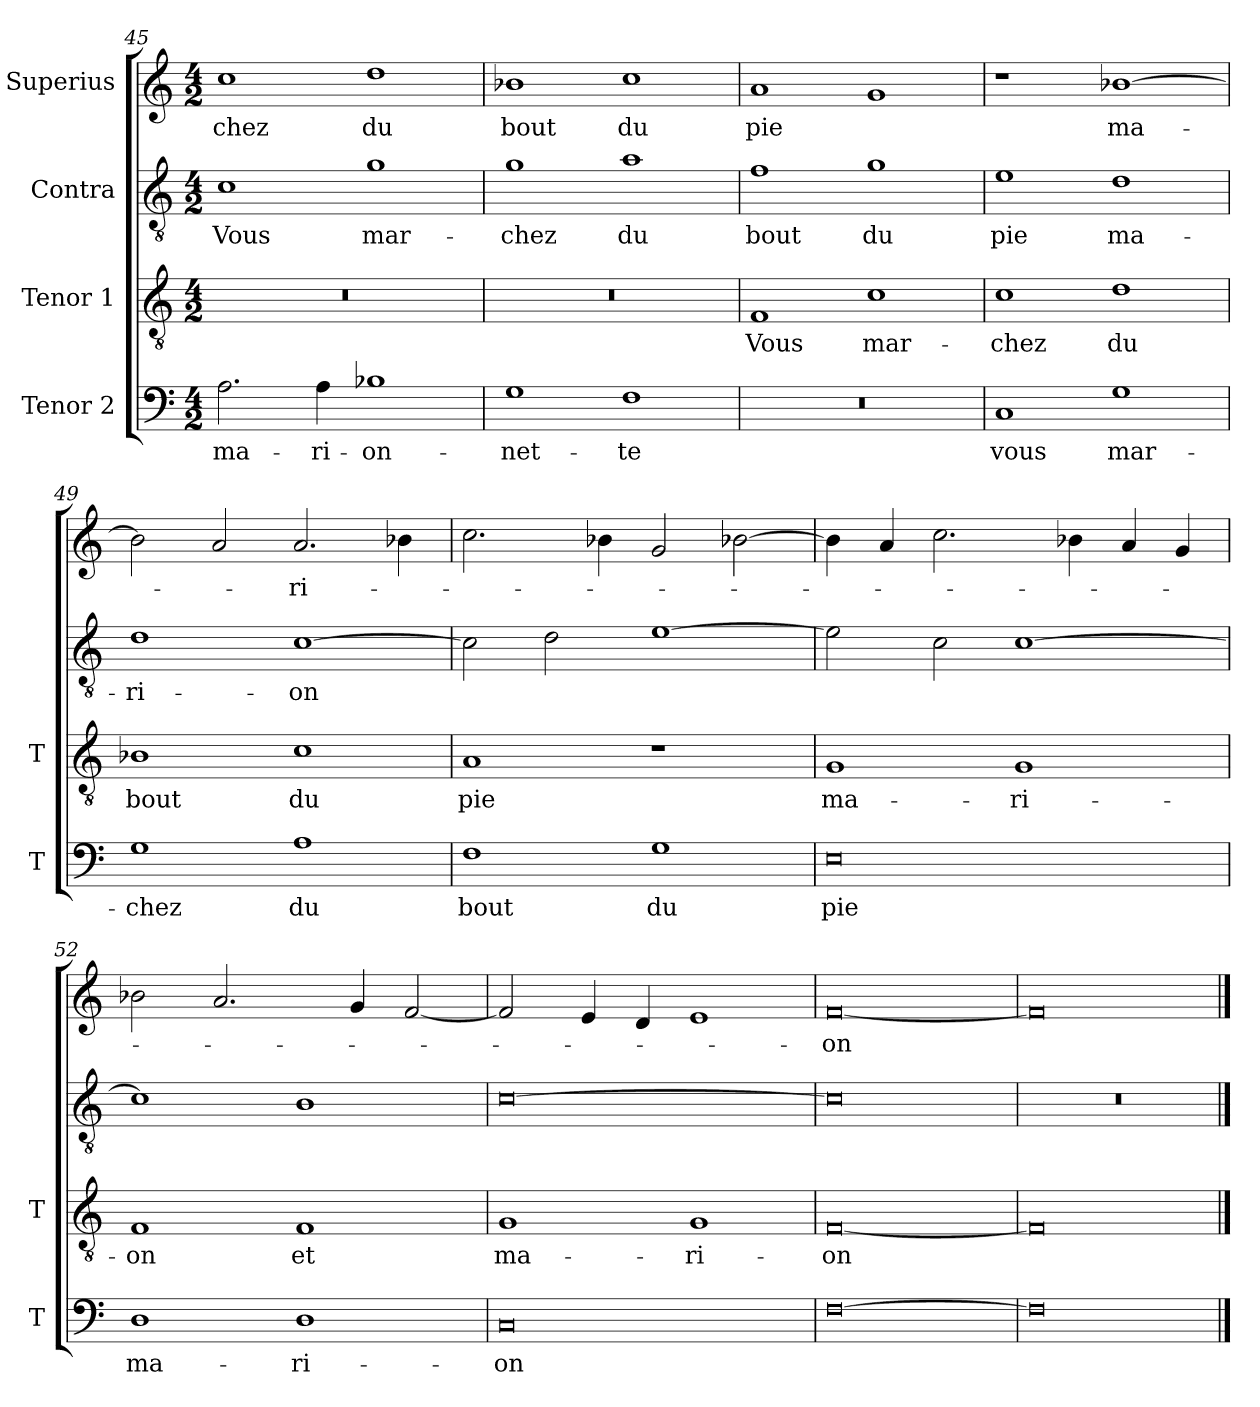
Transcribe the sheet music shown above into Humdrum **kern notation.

**kern	**text	**kern	**text	**kern	**text	**kern	**text
*part4	*part4	*part3	*part3	*part2	*part2	*part1	*part1
*staff4	*staff4	*staff3	*staff3	*staff2	*staff2	*staff1	*staff1
*I"Tenor 2	*	*I"Tenor 1	*	*I"Contra	*	*I"Superius	*
*I'T	*	*I'T	*	*	*	*	*
*clefF4	*	*clefGv2	*	*clefGv2	*	*clefG2	*
*M4/2	*	*M4/2	*	*M4/2	*	*M4/2	*
=45	=45	=45	=45	=45	=45	=45	=45
2.A	ma-	0r	.	1c	-Vous	1cc	-chez
4A	-ri-	.	.	.	.	.	.
1B-X	-on-	.	.	1g	mar-	1dd	-du
=46	=46	=46	=46	=46	=46	=46	=46
1G	-net-	0r	.	1g	-chez	1b-X	-bout
1F	-te	.	.	1a	-du	1cc	-du
=47	=47	=47	=47	=47	=47	=47	=47
0r	.	1F	-Vous	1f	-bout	1a	-pie
.	.	1c	mar-	1g	-du	1g	.
=48	=48	=48	=48	=48	=48	=48	=48
1C	-vous	1c	-chez	1e	-pie	1r	.
1G	mar-	1d	-du	1d	ma-	[1b-X	ma-
=49	=49	=49	=49	=49	=49	=49	=49
1G	-chez	1B-X	-bout	1d	-ri-	2b-]	.
.	.	.	.	.	.	2a	.
1A	-du	1c	-du	[1c	-on	2.a	-ri-
.	.	.	.	.	.	4b-X	.
=50	=50	=50	=50	=50	=50	=50	=50
1F	-bout	1A	-pie	2c]	.	2.cc	.
.	.	.	.	2d	.	.	.
.	.	.	.	.	.	4b-X	.
1G	-du	1r	.	[1e	.	2g	.
.	.	.	.	.	.	[2b-X	.
=51	=51	=51	=51	=51	=51	=51	=51
0E	-pie	1G	ma-	2e]	.	4b-]	.
.	.	.	.	.	.	4a	.
.	.	.	.	2c	.	2.cc	.
.	.	1G	-ri-	[1c	.	.	.
.	.	.	.	.	.	4b-X	.
.	.	.	.	.	.	4a	.
.	.	.	.	.	.	4g	.
=52	=52	=52	=52	=52	=52	=52	=52
1D	ma-	1F	-on	1c]	.	2b-X	.
.	.	.	.	.	.	2.a	.
1D	-ri-	1F	-et	1B	.	.	.
.	.	.	.	.	.	4g	.
.	.	.	.	.	.	[2f	.
=53	=53	=53	=53	=53	=53	=53	=53
0C	-on	1G	ma-	[0c	.	2f]	.
.	.	.	.	.	.	4e	.
.	.	.	.	.	.	4d	.
.	.	1G	-ri-	.	.	1e	.
=54	=54	=54	=54	=54	=54	=54	=54
[0F	.	[0F	-on	0c]	.	[0f	-on
=55	=55	=55	=55	=55	=55	=55	=55
0F]	.	0F]	.	0r	.	0f]	.
==	==	==	==	==	==	==	==
*-	*-	*-	*-	*-	*-	*-	*-
